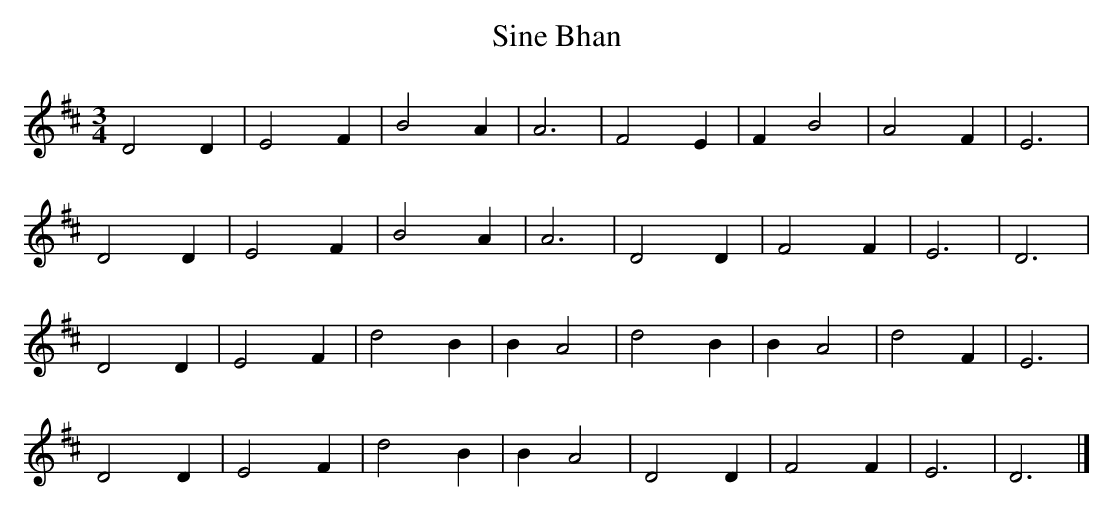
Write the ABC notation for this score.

X:1
T:Sine Bhan
M:3/4
L:1/4
K:D
D2D | E2F | B2A | A3  | F2E | FB2 | A2F | E3  |
D2D | E2F | B2A | A3  | D2D | F2F | E3  | D3  |
D2D | E2F | d2B | BA2 | d2B | BA2 | d2F | E3  |
D2D | E2F | d2B | BA2 | D2D | F2F | E3  | D3 |]
